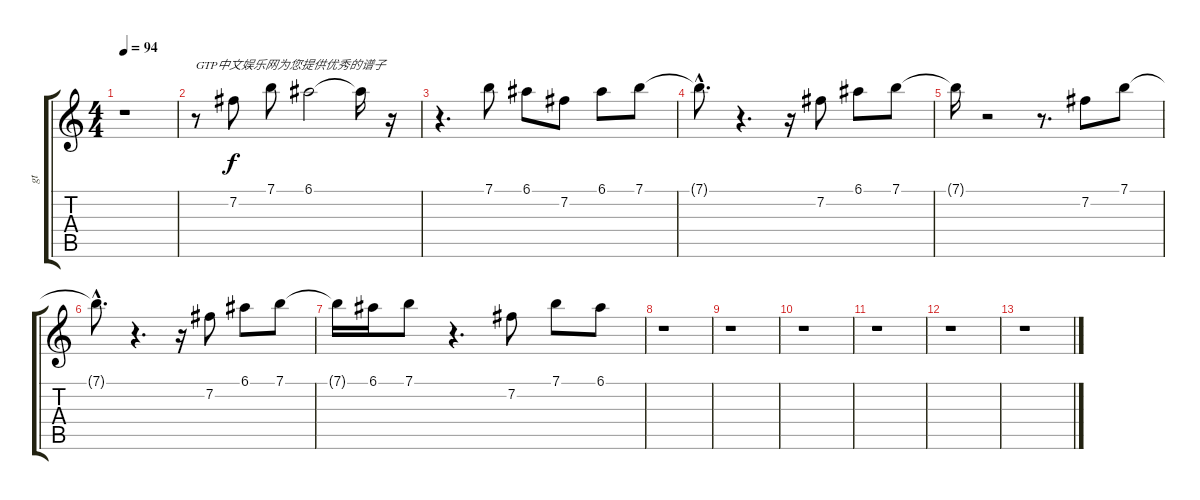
\track ("gt" "gt") {instrument electricguitarclean}
\staff {score tabs}
\tuning (E4 B3 G3 D3 A2 E2) {hide}
\ts (4 4)
\tempo 94
\clef g2
\ks c
r.1{dy f instrument electricguitarclean} |
r.8{txt "GTP中文娱乐网为您提供优秀的谱子"} 7.2.8 7.1.8 6.1.2 6.1{t}.16 r.16 |
r.4{d} 7.1.8 6.1.8 7.2.8 6.1.8 7.1.8 |
7.1{hac t}.8{d} r.4{d} r.16 7.2.8 6.1.8 7.1.8 |
7.1{t}.16 r.2 r.8{d} 7.2.8 7.1.8 |
7.1{hac t}.8{d} r.4{d} r.16 7.2.8 6.1.8 7.1.8 |
7.1{t}.16 6.1.16 7.1.8 r.4{d} 7.2.8 7.1.8 6.1.8 |
r.1 |
r.1 |
r.1 |
r.1 |
r.1 |
r.1
